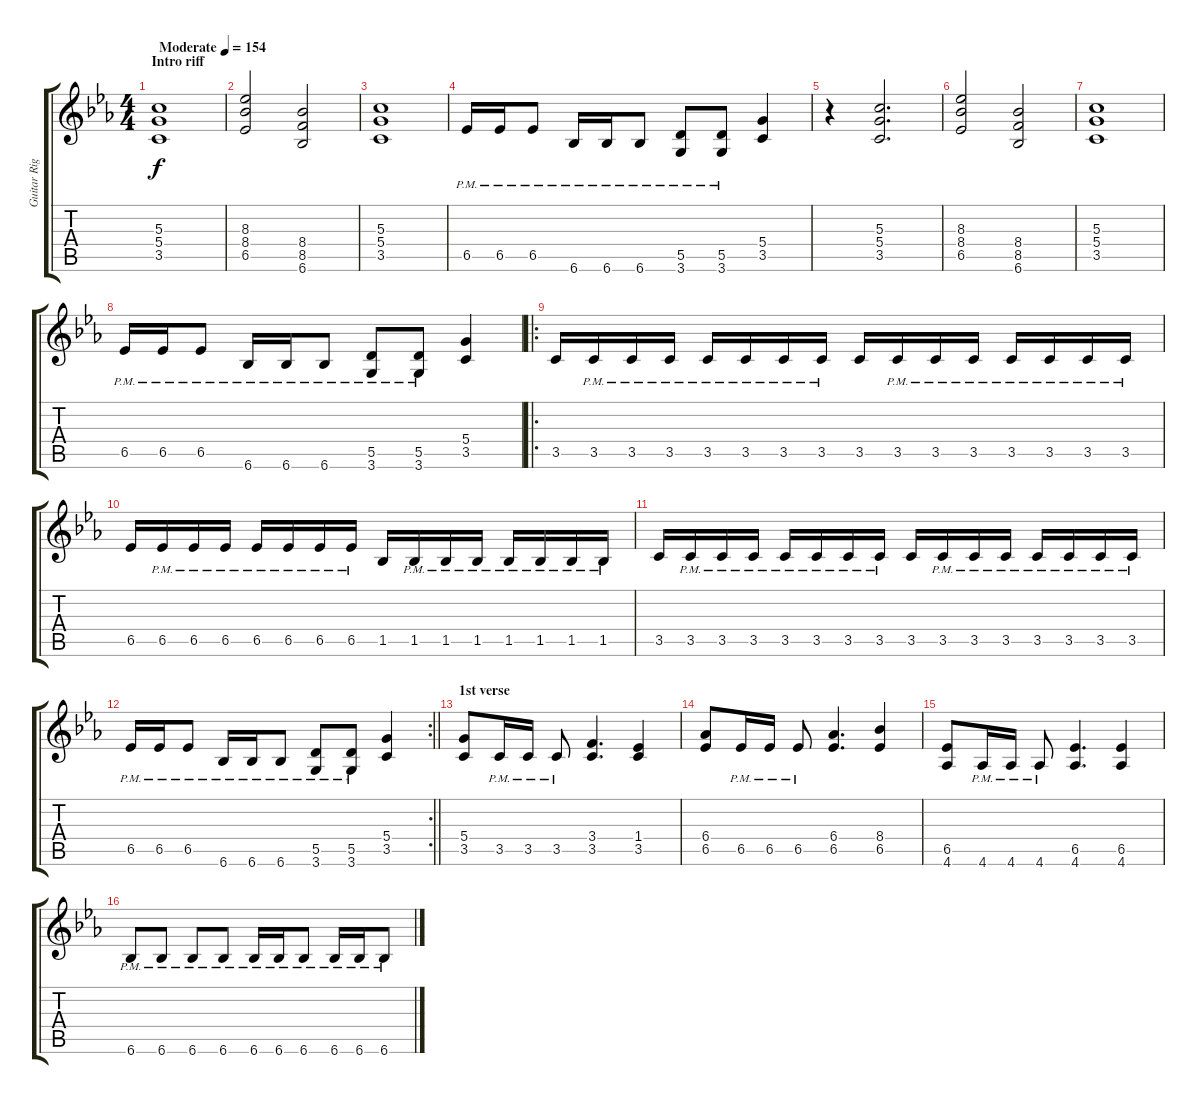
\track ("Guitar Right" "Guitar Rig") {instrument distortionguitar}
\staff {score tabs}
\tuning (E4 B3 G3 D3 A2 E2) {hide}
\ts (4 4)
\section ("" "Intro riff")
\tempo (154 "Moderate")
\clef g2
\ks cminor
(5.3 5.4 3.5).1{dy f instrument distortionguitar} |
(8.3 8.4 6.5).2 (8.4 8.5 6.6).2 |
(5.3 5.4 3.5).1 |
6.5{pm}.16 6.5{pm}.16 6.5{pm}.8 6.6{pm}.16 6.6{pm}.16 6.6{pm}.8 (5.5{pm} 3.6{pm}).8 (5.5{pm} 3.6{pm}).8 (5.4 3.5).4 |
r.4 (5.3 5.4 3.5).2{d} |
(8.3 8.4 6.5).2 (8.4 8.5 6.6).2 |
(5.3 5.4 3.5).1 |
6.5{pm}.16 6.5{pm}.16 6.5{pm}.8 6.6{pm}.16 6.6{pm}.16 6.6{pm}.8 (5.5{pm} 3.6{pm}).8 (5.5{pm} 3.6{pm}).8 (5.4 3.5).4 |
\ro
3.5.16 3.5{pm}.16 3.5{pm}.16 3.5{pm}.16 3.5{pm}.16 3.5{pm}.16 3.5{pm}.16 3.5{pm}.16 3.5.16 3.5{pm}.16 3.5{pm}.16 3.5{pm}.16 3.5{pm}.16 3.5{pm}.16 3.5{pm}.16 3.5{pm}.16 |
6.5.16 6.5{pm}.16 6.5{pm}.16 6.5{pm}.16 6.5{pm}.16 6.5{pm}.16 6.5{pm}.16 6.5{pm}.16 1.5.16 1.5{pm}.16 1.5{pm}.16 1.5{pm}.16 1.5{pm}.16 1.5{pm}.16 1.5{pm}.16 1.5{pm}.16 |
3.5.16 3.5{pm}.16 3.5{pm}.16 3.5{pm}.16 3.5{pm}.16 3.5{pm}.16 3.5{pm}.16 3.5{pm}.16 3.5.16 3.5{pm}.16 3.5{pm}.16 3.5{pm}.16 3.5{pm}.16 3.5{pm}.16 3.5{pm}.16 3.5{pm}.16 |
\rc 2
\barLineRight lightlight
6.5{pm}.16 6.5{pm}.16 6.5{pm}.8 6.6{pm}.16 6.6{pm}.16 6.6{pm}.8 (5.5{pm} 3.6{pm}).8 (5.5{pm} 3.6{pm}).8 (5.4 3.5).4 |
\section ("" "1st verse")
(5.4 3.5).8 3.5{pm}.16 3.5{pm}.16 3.5{pm}.8 (3.4 3.5).4{d} (1.4 3.5).4 |
(6.4 6.5).8 6.5{pm}.16 6.5{pm}.16 6.5{pm}.8 (6.4 6.5).4{d} (8.4 6.5).4 |
(6.5 4.6).8 4.6{pm}.16 4.6{pm}.16 4.6{pm}.8 (6.5 4.6).4{d} (6.5 4.6).4 |
6.6{pm}.8 6.6{pm}.8 6.6{pm}.8 6.6{pm}.8 6.6{pm}.16 6.6{pm}.16 6.6{pm}.8 6.6{pm}.16 6.6{pm}.16 6.6{pm}.8
